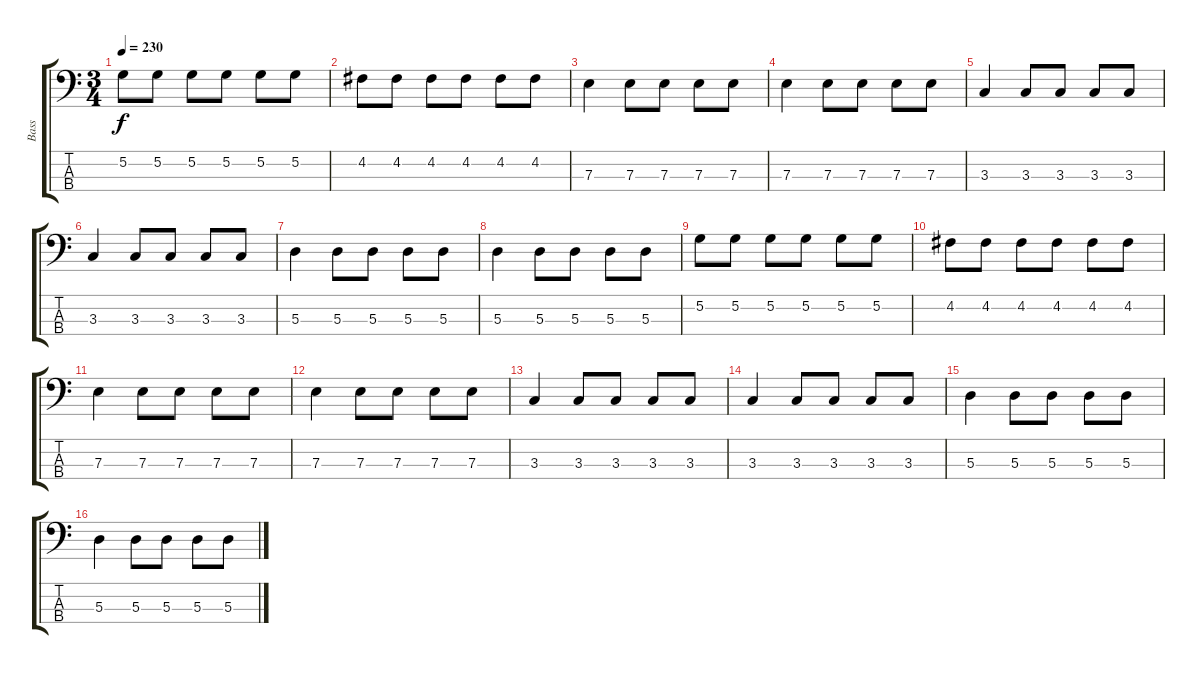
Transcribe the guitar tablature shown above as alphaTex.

\track ("Bass" "Bass") {instrument electricbassfinger}
\staff {score tabs}
\tuning (G2 D2 A1 E1) {hide}
\ts (3 4)
\tempo 230
\clef f4
\ks c
5.2.8{dy f} 5.2.8 5.2.8 5.2.8 5.2.8 5.2.8 |
4.2.8 4.2.8 4.2.8 4.2.8 4.2.8 4.2.8 |
7.3.4 7.3.8 7.3.8 7.3.8 7.3.8 |
7.3.4 7.3.8 7.3.8 7.3.8 7.3.8 |
3.3.4 3.3.8 3.3.8 3.3.8 3.3.8 |
3.3.4 3.3.8 3.3.8 3.3.8 3.3.8 |
5.3.4 5.3.8 5.3.8 5.3.8 5.3.8 |
5.3.4 5.3.8 5.3.8 5.3.8 5.3.8 |
5.2.8 5.2.8 5.2.8 5.2.8 5.2.8 5.2.8 |
4.2.8 4.2.8 4.2.8 4.2.8 4.2.8 4.2.8 |
7.3.4 7.3.8 7.3.8 7.3.8 7.3.8 |
7.3.4 7.3.8 7.3.8 7.3.8 7.3.8 |
3.3.4 3.3.8 3.3.8 3.3.8 3.3.8 |
3.3.4 3.3.8 3.3.8 3.3.8 3.3.8 |
5.3.4 5.3.8 5.3.8 5.3.8 5.3.8 |
5.3.4 5.3.8 5.3.8 5.3.8 5.3.8
